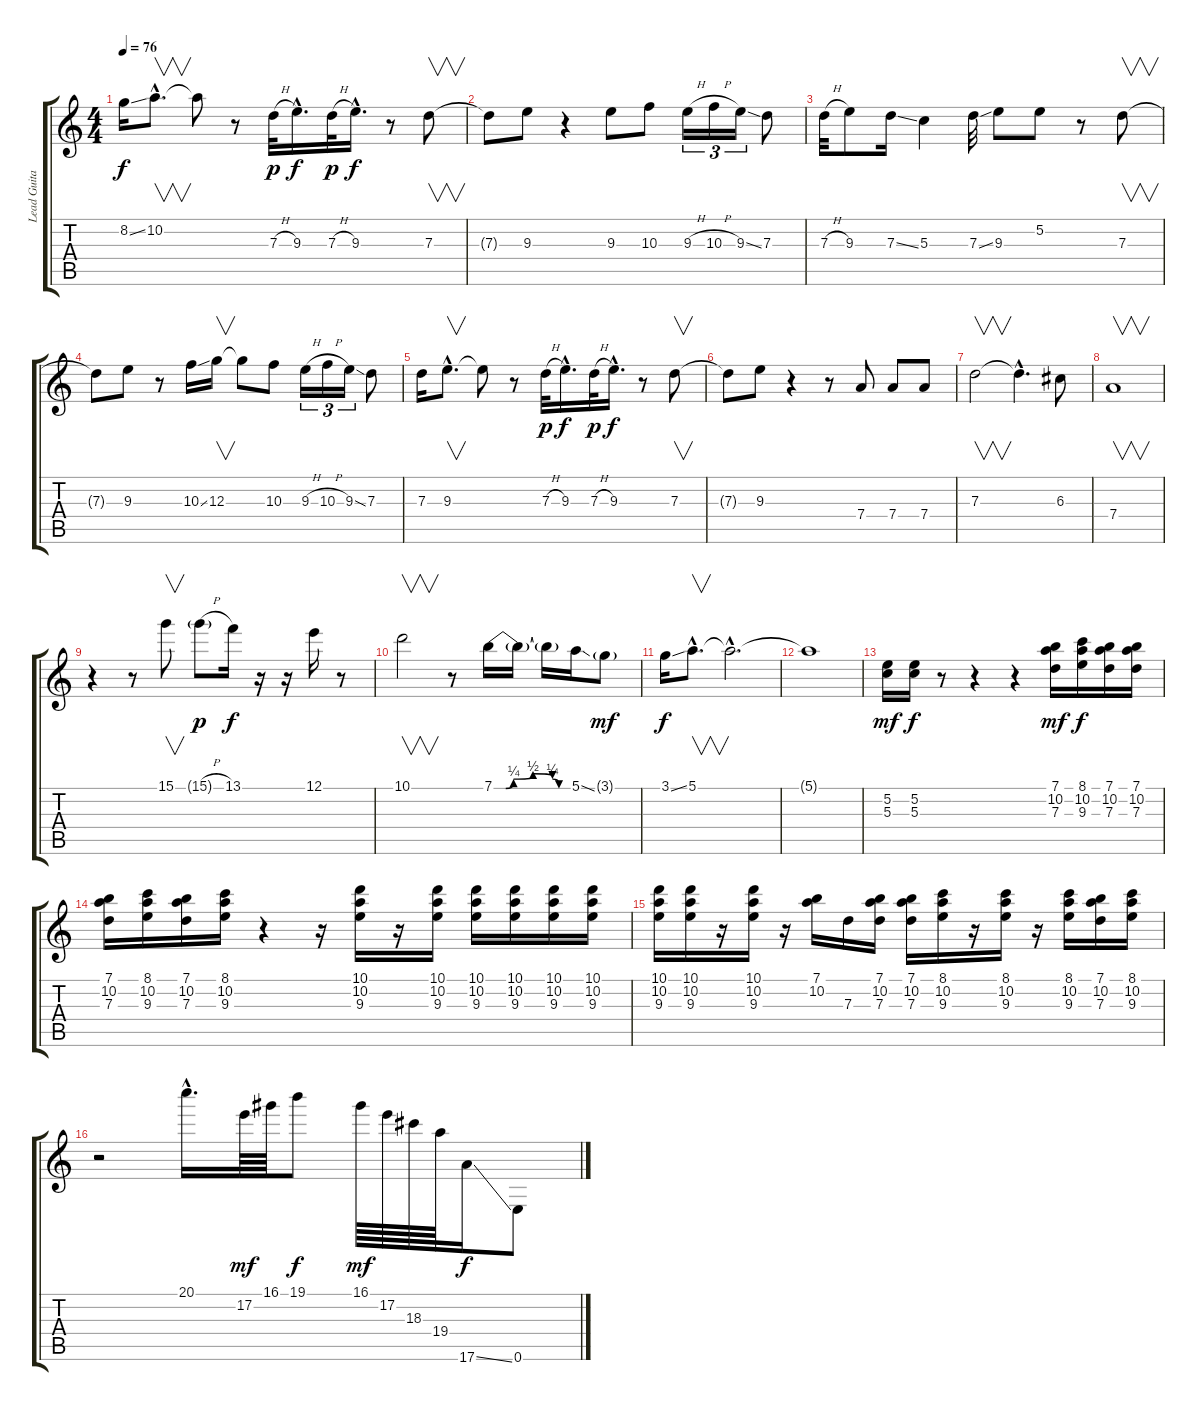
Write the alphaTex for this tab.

\track ("Lead Guitar" "Lead Guita") {instrument electricguitarjazz}
\staff {score tabs}
\tuning (E4 B3 G3 D3 A2 E2) {hide}
\ts (4 4)
\tempo 76
\clef g2
\ks c
8.2{ss}.16{dy f} 10.2{hac}.8{v d} 10.2{t}.8 r.8 7.3{h}.32{dy p} 9.3{hac}.16{d dy f} 7.3{h}.32{dy p} 9.3{hac}.16{d dy f} r.8 7.3.8{v} |
7.3{t}.8 9.3.8 r.4 9.3.8 10.3.8 9.3{h}.16{tu (3 2)} 10.3{h}.16{tu (3 2)} 9.3{ss}.16{tu (3 2)} 7.3.8 |
7.3{h}.32 9.3.8 7.3{ss}.16 5.3.4 7.3{ss}.32 9.3.8 5.2.8 r.8 7.3.8{v} |
7.3{t}.8 9.3.8 r.8 10.3{ss}.16 12.3.16{v} 12.3{t}.8 10.3.8 9.3{h}.16{tu (3 2)} 10.3{h}.16{tu (3 2)} 9.3{ss}.16{tu (3 2)} 7.3.8 |
7.3.16 9.3{hac}.8{v d} 9.3{t}.8 r.8 7.3{h}.32{dy p} 9.3{hac}.16{d dy f} 7.3{h}.32{dy p} 9.3{hac}.16{d dy f} r.8 7.3.8{v} |
7.3{t}.8 9.3.8 r.4 r.8 7.4.8 7.4.8 7.4.8 |
7.3.2{v} 7.3{hac t}.4{d} 6.3.8 |
7.4.1{v} |
r.4 r.8 15.1.8{v} 15.1{h g}.8{dy p} 13.1.16{dy f} r.16 r.16 12.1.16 r.8 |
10.1.2{v} r.8 7.1{be (custom 0 0 9 0 15 1 30 2 45 1 50 0 60 0)}.16 7.1{t}.16 7.1{t}.16 5.1{ss}.16 3.1{g}.8{dy mf} |
3.1{ss}.16{dy f} 5.1{hac}.8{v d} 5.1{hac t}.2{d} |
5.1{t}.1 |
(5.2 5.3).16{dy mf volume 12} (5.2 5.3).16{dy f} r.8 r.4 r.4 (7.1 10.2 7.3).16{dy mf} (8.1 10.2 9.3).16{dy f} (7.1 10.2 7.3).16 (7.1 10.2 7.3).16 |
(7.1 10.2 7.3).16 (8.1 10.2 9.3).16 (7.1 10.2 7.3).16 (8.1 10.2 9.3).16 r.4 r.16 (10.1 10.2 9.3).16 r.16 (10.1 10.2 9.3).16 (10.1 10.2 9.3).16 (10.1 10.2 9.3).16 (10.1 10.2 9.3).16 (10.1 10.2 9.3).16 |
(10.1 10.2 9.3).16 (10.1 10.2 9.3).16 r.16 (10.1 10.2 9.3).16 r.16 (7.1 10.2).16 7.3.16 (7.1 10.2 7.3).16 (7.1 10.2 7.3).16 (8.1 10.2 9.3).16 r.16 (8.1 10.2 9.3).16 r.16 (8.1 10.2 9.3).16 (7.1 10.2 7.3).16 (8.1 10.2 9.3).16 |
r.2 20.1{hac}.16{d volume 16} 17.2.64{dy mf} 16.1.64 19.1.8{dy f} 16.1.64{dy mf} 17.2.64 18.3.64 19.4.64 17.6{ss}.16{dy f} 0.6.8
